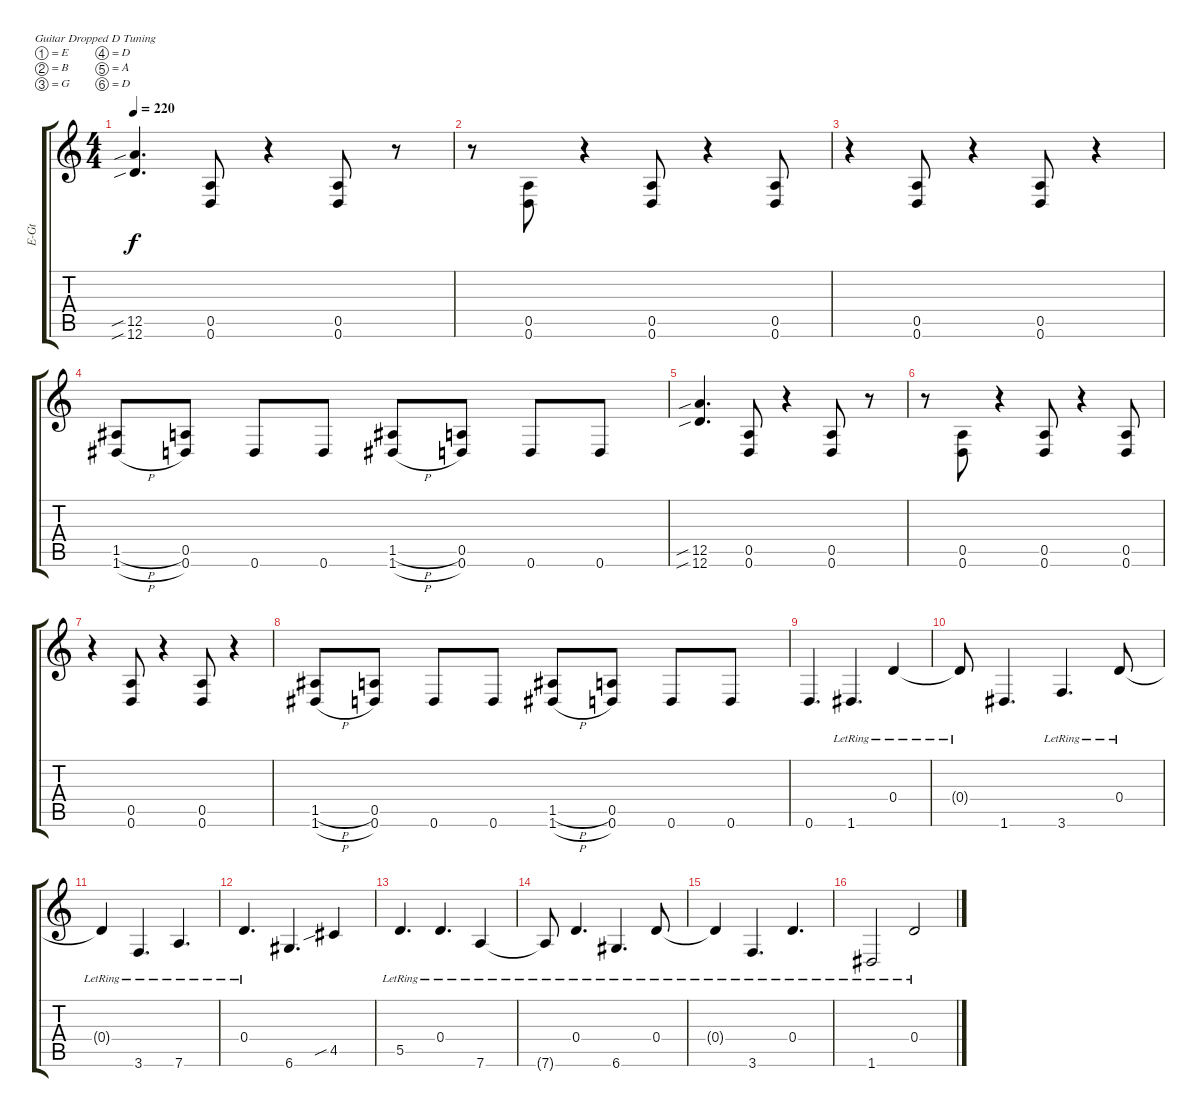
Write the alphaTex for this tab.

\bracketExtendMode groupsimilarinstruments
\otherSystemsTrackNameOrientation horizontal
\track ("Guitar 1" "E-Gt") {instrument distortionguitar}
\staff {score tabs}
\tuning (E4 B3 G3 D3 A2 D2)
\ts (4 4)
\tempo 220
\clef g2
\ks c
(12.5{sib} 12.6{sib}).4{d dy f beam Up} (0.5 0.6).8{beam Up} r.4{beam Up} (0.5 0.6).8{beam Up} r.8{beam Up} |
r.8{beam Down} (0.5 0.6).8{beam Up} r.4{beam Up} (0.5 0.6).8{beam Up} r.4{beam Up} (0.5 0.6).8{beam Up} |
r.4{beam Down} (0.5 0.6).8{beam Up} r.4{beam Up} (0.5 0.6).8{beam Up} r.4{beam Up} |
(1.5{h acc #} 1.6{h acc #}).8{beam Up} (0.5 0.6).8{beam Up} 0.6.8{beam Up} 0.6.8{beam Up} (1.5{h acc #} 1.6{h acc #}).8{beam Up} (0.5 0.6).8{beam Up} 0.6.8{beam Up} 0.6.8{beam Up} |
(12.5{sib} 12.6{sib}).4{d beam Up} (0.5 0.6).8{beam Up} r.4{beam Up} (0.5 0.6).8{beam Up} r.8{beam Up} |
r.8{beam Down} (0.5 0.6).8{beam Up} r.4{beam Up} (0.5 0.6).8{beam Up} r.4{beam Up} (0.5 0.6).8{beam Up} |
r.4{beam Down} (0.5 0.6).8{beam Up} r.4{beam Up} (0.5 0.6).8{beam Up} r.4{beam Up} |
(1.5{h acc #} 1.6{h acc #}).8{beam Up} (0.5 0.6).8{beam Up} 0.6.8{beam Up} 0.6.8{beam Up} (1.5{h acc #} 1.6{h acc #}).8{beam Up} (0.5 0.6).8{beam Up} 0.6.8{beam Up} 0.6.8{beam Up} |
0.6.4{d beam Up} 1.6{lr acc #}.4{d beam Up} 0.4{lr}.4{beam Up} |
0.4{lr t}.8{beam Up} 1.6{acc #}.4{d beam Up} 3.6{lr}.4{d beam Up} 0.4{lr}.8{beam Up} |
0.4{lr t}.4{beam Up} 3.6{lr}.4{d beam Up} 7.6{lr}.4{d beam Up} |
0.4{lr}.4{d beam Up} 6.6{acc #}.4{d beam Up} 4.5{sib acc #}.4{beam Up} |
5.5{lr}.4{d beam Up} 0.4{lr}.4{d beam Up} 7.6{lr}.4{beam Up} |
7.6{lr t}.8{beam Up} 0.4{lr}.4{d beam Up} 6.6{lr acc #}.4{d beam Up} 0.4{lr}.8{beam Up} |
0.4{lr t}.4{beam Up} 3.6{lr}.4{d beam Up} 0.4{lr}.4{d beam Up} |
1.6{lr acc #}.2{beam Up} 0.4{lr}.2{beam Up}
